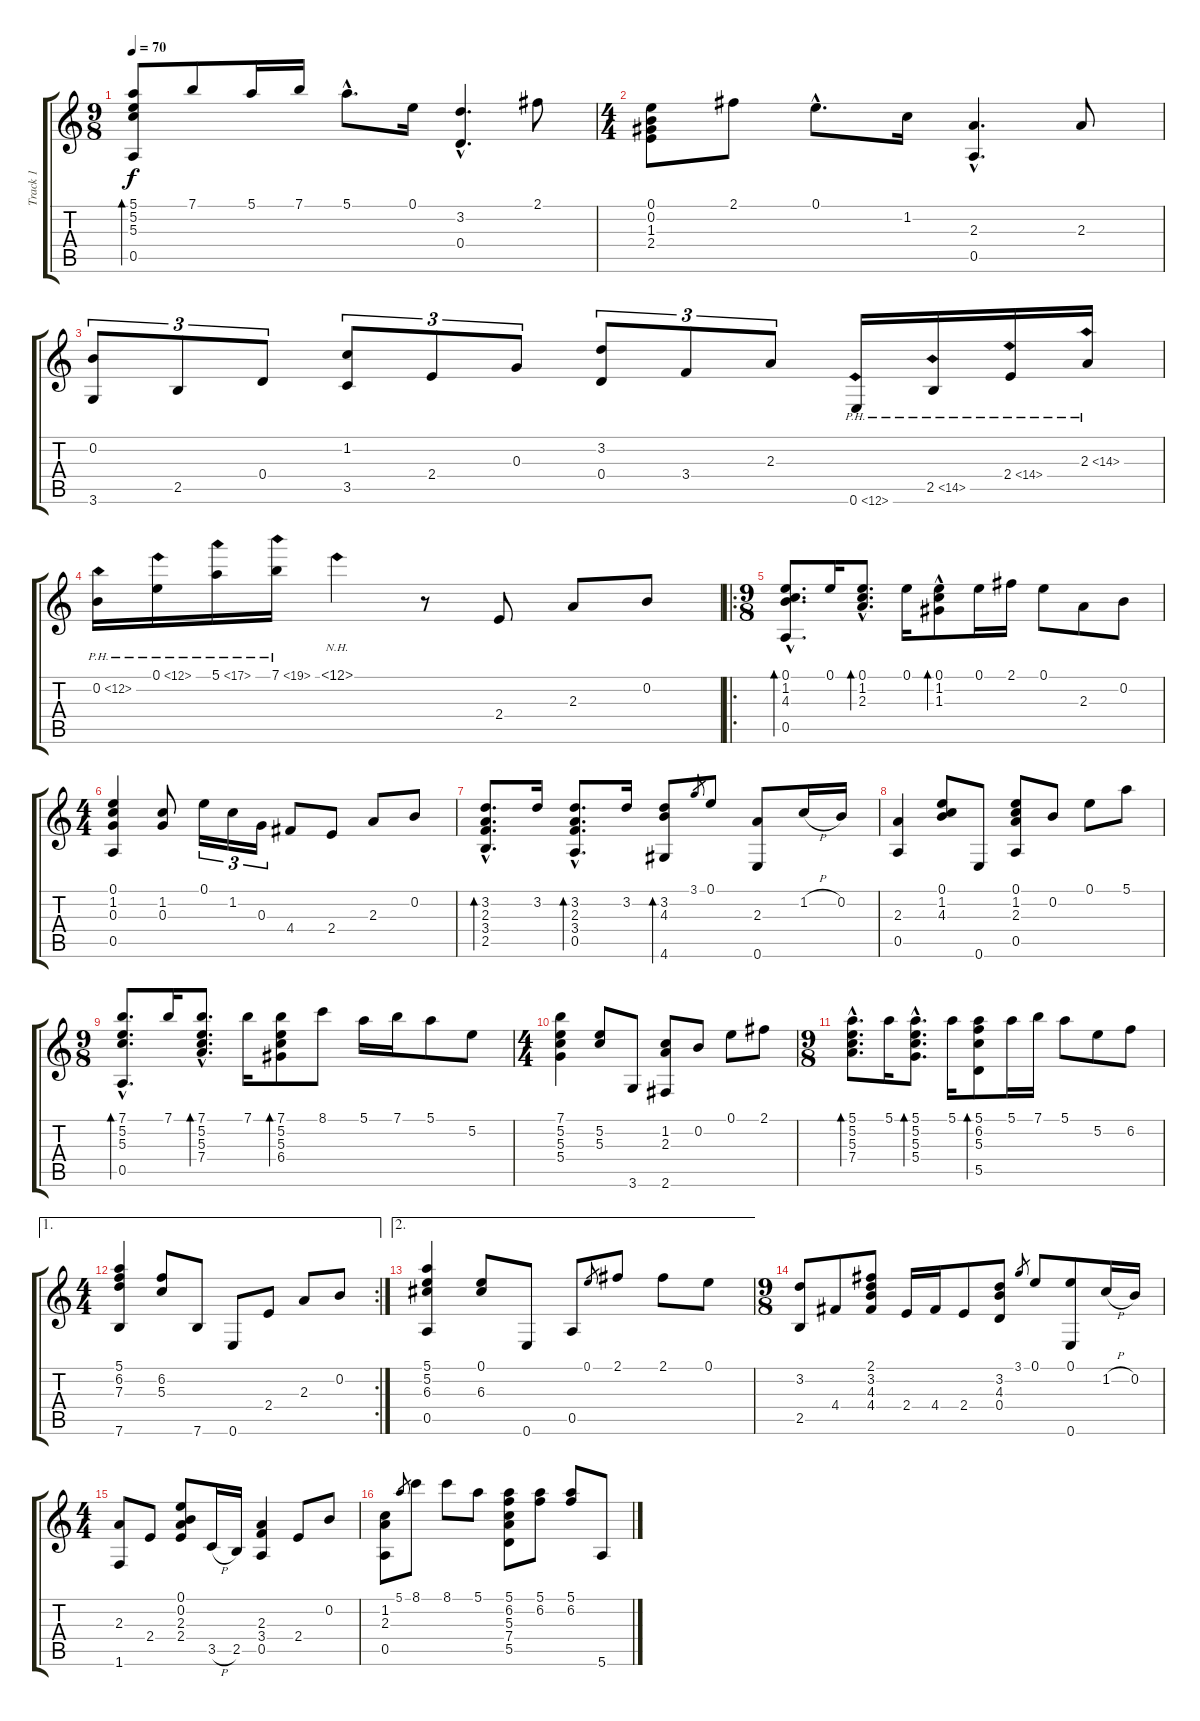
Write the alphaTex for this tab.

\track ("Track 1" "Track 1") {instrument acousticguitarnylon}
\staff {score tabs}
\tuning (E4 B3 G3 D3 A2 E2) {hide}
\ts (9 8)
\tempo 70
\clef g2
\ks c
(5.1 5.2 5.3 0.5).8{bd 480 dy f instrument acousticguitarnylon} 7.1.8 5.1.16 7.1.16 5.1{hac}.8{d} 0.1.16 (3.2{hac} 0.4).4{d} 2.1.8 |
\ts (4 4)
(0.1 0.2 1.3 2.4).8 2.1.8 0.1{hac}.8{d} 1.2.16 (2.3{hac} 0.5{hac}).4{d} 2.3.8 |
(0.2 3.6).8{tu (3 2)} 2.5.8{tu (3 2)} 0.4.8{tu (3 2)} (1.2 3.5).8{tu (3 2)} 2.4.8{tu (3 2)} 0.3.8{tu (3 2)} (3.2 0.4).8{tu (3 2)} 3.4.8{tu (3 2)} 2.3.8{tu (3 2)} 0.6{ph 12}.16 2.5{ph 12}.16 2.4{ph 12}.16 2.3{ph 12}.16 |
0.2{ph 12}.16 0.1{ph 12}.16 5.1{ph 12}.16 7.1{ph 12}.16 12.1{nh}.4 r.8 2.4.8 2.3.8 0.2.8 |
\ro
\ts (9 8)
(0.1{hac} 1.2{hac} 4.3{hac} 0.5{hac}).8{d bd 480} 0.1.16 (0.1{hac} 1.2{hac} 2.3{hac}).8{d bd 480} 0.1.16 (0.1{hac} 1.2{hac} 1.3{hac}).8{bd 480} 0.1.16 2.1.16 0.1.8 2.3.8 0.2.8 |
\ts (4 4)
(0.1 1.2 0.3 0.5).4 (1.2 0.3).8 0.1.16{tu (3 2)} 1.2.16{tu (3 2)} 0.3.16{tu (3 2)} 4.4.8 2.4.8 2.3.8 0.2.8 |
(3.2{hac} 2.3{hac} 3.4{hac} 2.5{hac}).8{d bd 480} 3.2.16 (3.2{hac} 2.3{hac} 3.4{hac} 0.5{hac}).8{d bd 480} 3.2.16 (3.2 4.3 4.6).8{bd 480} 3.1.8{gr} 0.1.8 (2.3 0.6).8 1.2{h}.16 0.2.16 |
(2.3 0.5).4 (0.1 1.2 4.3).8 0.6.8 (0.1 1.2 2.3 0.5).8 0.2.8 0.1.8 5.1.8 |
\ts (9 8)
(7.1{hac} 5.2{hac} 5.3{hac} 0.5{hac}).8{d bd 480} 7.1.16 (7.1{hac} 5.2{hac} 5.3{hac} 7.4{hac}).8{d bd 480} 7.1.16 (7.1 5.2 5.3 6.4).8{bd 480} 8.1.8 5.1.16 7.1.16 5.1.8 5.2.8 |
\ts (4 4)
(7.1 5.2 5.3 5.4).4 (5.2 5.3).8 3.6.8 (1.2 2.3 2.6).8 0.2.8 0.1.8 2.1.8 |
\ts (9 8)
(5.1{hac} 5.2{hac} 5.3{hac} 7.4{hac}).8{d bd 480} 5.1.16 (5.1{hac} 5.2{hac} 5.3{hac} 5.4{hac}).8{d bd 480} 5.1.16 (5.1 6.2 5.3 5.5).8{bd 480} 5.1.16 7.1.16 5.1.8 5.2.8 6.2.8 |
\ae 1
\rc 2
\ts (4 4)
(5.1 6.2 7.3 7.6).4 (6.2 5.3).8 7.6.8 0.6.8 2.4.8 2.3.8 0.2.8 |
\ae 2
(5.1 5.2 6.3 0.5).4 (0.1 6.3).8 0.6.8 0.5.8 0.1.8{gr} 2.1.8 2.1.8 0.1.8 |
\ts (9 8)
(3.2 2.5).8 4.4.8 (2.1 3.2 4.3 4.4).8 2.4.16 4.4.16 2.4.8 (3.2 4.3 0.4).8 3.1.8{gr} 0.1.8 (0.1 0.6).8 1.2{h}.16 0.2.16 |
\ts (4 4)
(2.3 1.6).8 2.4.8 (0.1 0.2 2.3 2.4).8 3.5{h}.16 2.5.16 (2.3 3.4 0.5).4 2.4.8 0.2.8 |
(1.2 2.3 0.5).8 5.1.8{gr} 8.1.8 8.1.8 5.1.8 (5.1 6.2 5.3 7.4 5.5).8 (5.1 6.2).8 (5.1 6.2).8 5.6.8
